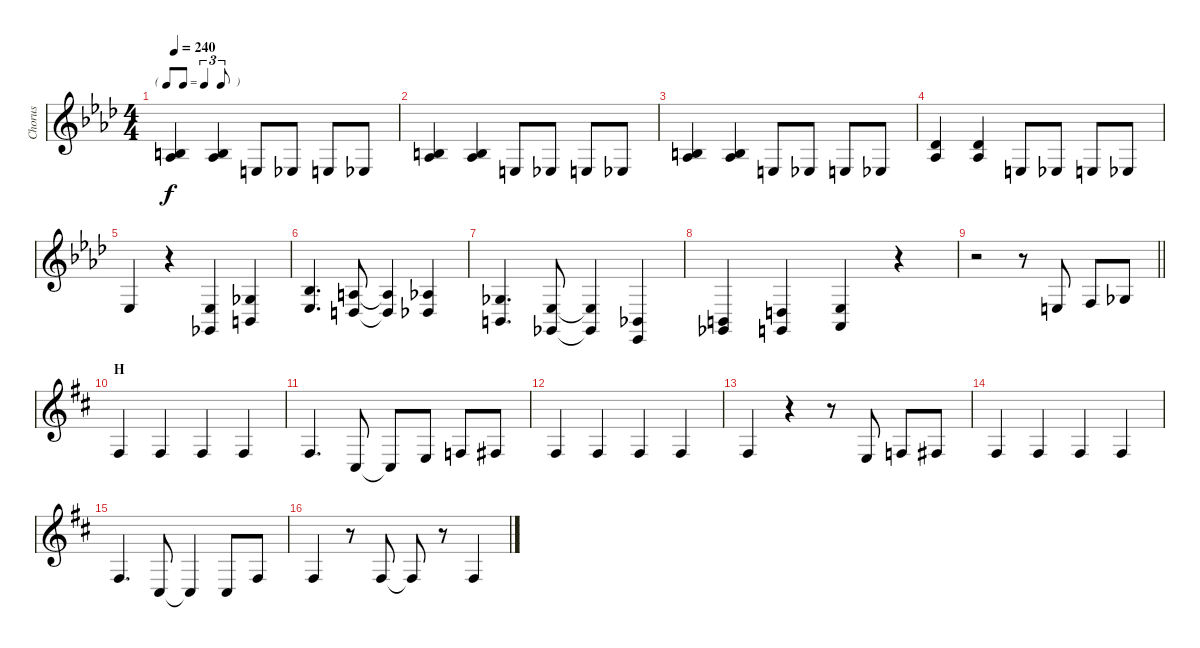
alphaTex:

\track ("Chorus" "Chorus") {mute instrument violin}
\staff {score}
\tuning (E4 B3 G3 D3 A2 D2) {hide}
\ts (4 4)
\tf triplet8th
\tempo 240
\clef g2
\ks ab
(0.2 1.3).4{dy f} (0.2 1.3).4 2.4.8 1.4.8 2.4.8 1.4.8 |
(0.2 1.3).4 (0.2 1.3).4 2.4.8 1.4.8 2.4.8 1.4.8 |
(0.2 1.3).4 (0.2 1.3).4 2.4.8 1.4.8 2.4.8 1.4.8 |
(2.2 1.3).4 (2.2 1.3).4 2.4.8 1.4.8 2.4.8 1.4.8 |
1.4.4 r.4 (1.4 4.6).4 (4.4 2.5).4 |
(3.3 1.4).4{d} (2.3 5.5).8 (2.3{t} 5.5{t}).4 (1.3 4.5).4 |
(4.4 2.5).4{d} (1.4 4.6).8 (1.4{t} 4.6{t}).4 (1.5 1.6).4 |
(2.5 4.6).4 (5.5 5.6).4 (1.4 6.6).4 r.4 |
\barLineRight lightlight
r.2 r.8 2.4.8 3.4.8 4.4.8 |
\section ("" "H")
\ks d
4.4.4 4.4.4 4.4.4 4.4.4 |
4.4.4{d} 4.5.8 4.5{t}.8 2.4.8 3.4.8 4.4.8 |
4.4.4 4.4.4 4.4.4 4.4.4 |
4.4.4 r.4 r.8 2.4.8 3.4.8 4.4.8 |
4.4.4 4.4.4 4.4.4 4.4.4 |
4.4.4{d} 4.5.8 4.5{t}.4 4.5.8 4.4.8 |
4.4.4 r.8 4.4.8 4.4{t}.8 r.8 4.4.4
